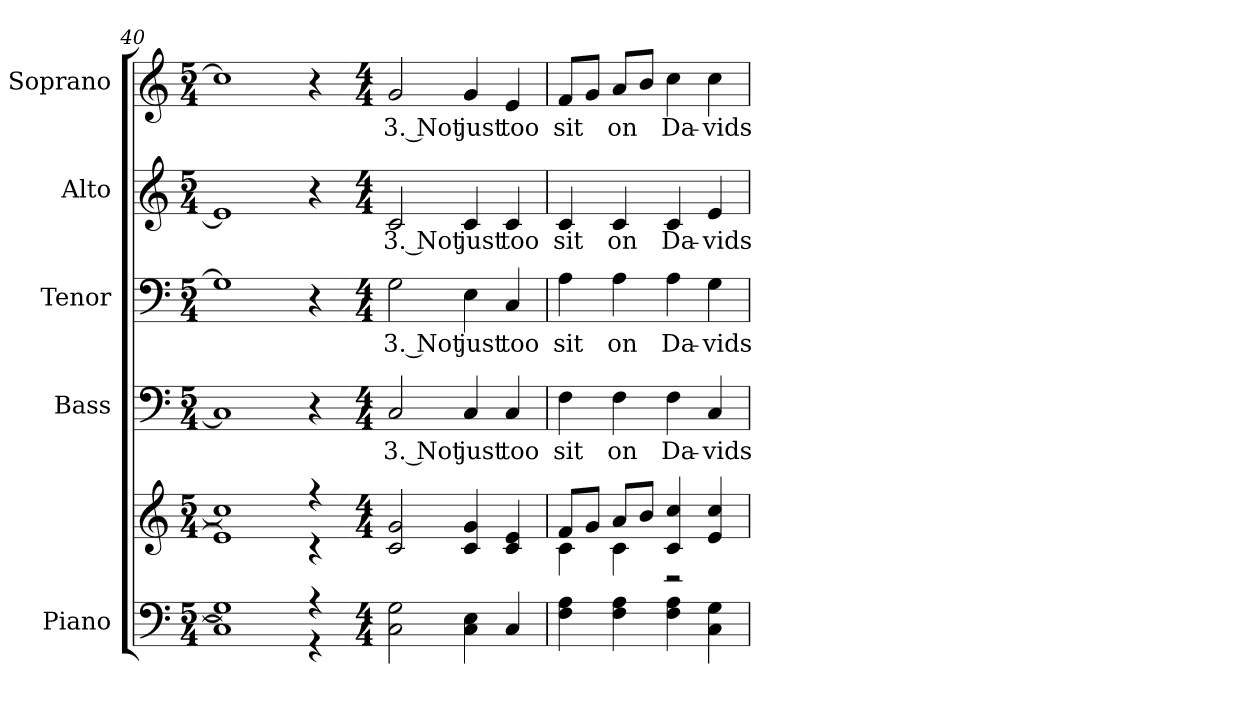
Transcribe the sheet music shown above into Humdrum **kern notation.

**kern	**kern	**kern	**text	**kern	**text	**kern	**text	**kern	**text
*part5	*part5	*part4	*part4	*part3	*part3	*part2	*part2	*part1	*part1
*staff6	*staff5	*staff4	*staff4	*staff3	*staff3	*staff2	*staff2	*staff1	*staff1
*I"Piano	*	*I"Bass	*	*I"Tenor	*	*I"Alto	*	*I"Soprano	*
*I'Pno.	*	*I'B.	*	*I'T.	*	*I'A.	*	*I'S.	*
*clefF4	*clefG2	*clefF4	*	*clefF4	*	*clefG2	*	*clefG2	*
*k[]	*k[]	*k[]	*	*k[]	*	*k[]	*	*k[]	*
*C:	*C:	*C:	*	*C:	*	*C:	*	*C:	*
*M5/4	*M5/4	*M5/4	*	*M5/4	*	*M5/4	*	*M5/4	*
=40	=40	=40	=40	=40	=40	=40	=40	=40	=40
*^	*^	*	*	*	*	*	*	*	*
1Gi]	1Ci]	1cci]	1ei]	1Ci]	.	1Gi]	.	1ei]	.	1cci]	.
4r	4r	4r	4r	4r	.	4r	.	4r	.	4r	.
*v	*v	*	*	*	*	*	*	*	*	*	*
*	*v	*v	*	*	*	*	*	*	*	*
!!LO:PB:g=z
=41-	=41-	=41-	=41-	=41-	=41-	=41-	=41-	=41-	=41-
*M4/4	*M4/4	*M4/4	*	*M4/4	*	*M4/4	*	*M4/4	*
*^	*^	*	*	*	*	*	*	*	*
!	!	!	!	!	!LO:LY:b:color=#000000	!	!	!	!	!	!
*v	*v	*	*	*	*	*	*	*	*	*	*
*	*v	*v	*	*	*	*	*	*	*	*
*^	*^	*	*	*	*	*	*	*	*
!	!	!	!	!	!	!	!LO:LY:b:color=#000000	!	!	!	!
*v	*v	*	*	*	*	*	*	*	*	*	*
*	*v	*v	*	*	*	*	*	*	*	*
*^	*^	*	*	*	*	*	*	*	*
!	!	!	!	!	!	!	!	!	!LO:LY:b:color=#000000	!	!
*v	*v	*	*	*	*	*	*	*	*	*	*
*	*v	*v	*	*	*	*	*	*	*	*
*^	*^	*	*	*	*	*	*	*	*
!	!	!	!	!	!	!	!	!	!	!	!LO:LY:b:color=#000000
*v	*v	*	*	*	*	*	*	*	*	*	*
*	*v	*v	*	*	*	*	*	*	*	*
2Ci\ 2Gi	2ci/ 2gi	2Ci/	3. Not	2Gi\	3. Not	2ci/	3. Not	2gi/	3. Not
!	!	!	!LO:LY:b:color=#000000	!	!	!	!	!	!
!	!	!	!	!	!LO:LY:b:color=#000000	!	!	!	!
!	!	!	!	!	!	!	!LO:LY:b:color=#000000	!	!
!	!	!	!	!	!	!	!	!	!LO:LY:b:color=#000000
4Ci\ 4Ei	4ci/ 4gi	4Ci/	just	4Ei\	just	4ci/	just	4gi/	just
!	!	!	!LO:LY:b:color=#000000	!	!	!	!	!	!
!	!	!	!	!	!LO:LY:b:color=#000000	!	!	!	!
!	!	!	!	!	!	!	!LO:LY:b:color=#000000	!	!
!	!	!	!	!	!	!	!	!	!LO:LY:b:color=#000000
4Ci/	4ci/ 4ei	4Ci/	too	4Ci/	too	4ci/	too	4ei/	too
=42	=42	=42	=42	=42	=42	=42	=42	=42	=42
*	*^	*	*	*	*	*	*	*	*
!	!	!	!	!LO:LY:b:color=#000000	!	!	!	!	!	!
!	!	!	!	!	!	!LO:LY:b:color=#000000	!	!	!	!
!	!	!	!	!	!	!	!	!LO:LY:b:color=#000000	!	!
!	!	!	!	!	!	!	!	!	!	!LO:LY:b:color=#000000
4Fi\ 4Ai	8fi/L	4ci\	4Fi\	sit	4Ai\	sit	4ci/	sit	8fi/L	sit
.	8gi/J	.	.	.	.	.	.	.	8gi/J	.
!	!	!	!	!LO:LY:b:color=#000000	!	!	!	!	!	!
!	!	!	!	!	!	!LO:LY:b:color=#000000	!	!	!	!
!	!	!	!	!	!	!	!	!LO:LY:b:color=#000000	!	!
!	!	!	!	!	!	!	!	!	!	!LO:LY:b:color=#000000
4Fi\ 4Ai	8ai/L	4ci\	4Fi\	on	4Ai\	on	4ci/	on	8ai/L	on
.	8bi/J	.	.	.	.	.	.	.	8bi/J	.
!	!	!	!	!LO:LY:b:color=#000000	!	!	!	!	!	!
!	!	!	!	!	!	!LO:LY:b:color=#000000	!	!	!	!
!	!	!	!	!	!	!	!	!LO:LY:b:color=#000000	!	!
!	!	!	!	!	!	!	!	!	!	!LO:LY:b:color=#000000
4Fi\ 4Ai	4ci/ 4cci	2r	4Fi\	Da-	4Ai\	Da-	4ci/	Da-	4cci\	Da-
!	!	!	!	!LO:LY:b:color=#000000	!	!	!	!	!	!
!	!	!	!	!	!	!LO:LY:b:color=#000000	!	!	!	!
!	!	!	!	!	!	!	!	!LO:LY:b:color=#000000	!	!
!	!	!	!	!	!	!	!	!	!	!LO:LY:b:color=#000000
4Ci\ 4Gi	4ei/ 4cci	.	4Ci/	-vids	4Gi\	-vids	4ei/	-vids	4cci\	-vids
*	*v	*v	*	*	*	*	*	*	*	*
=	=	=	=	=	=	=	=	=	=
*-	*-	*-	*-	*-	*-	*-	*-	*-	*-
